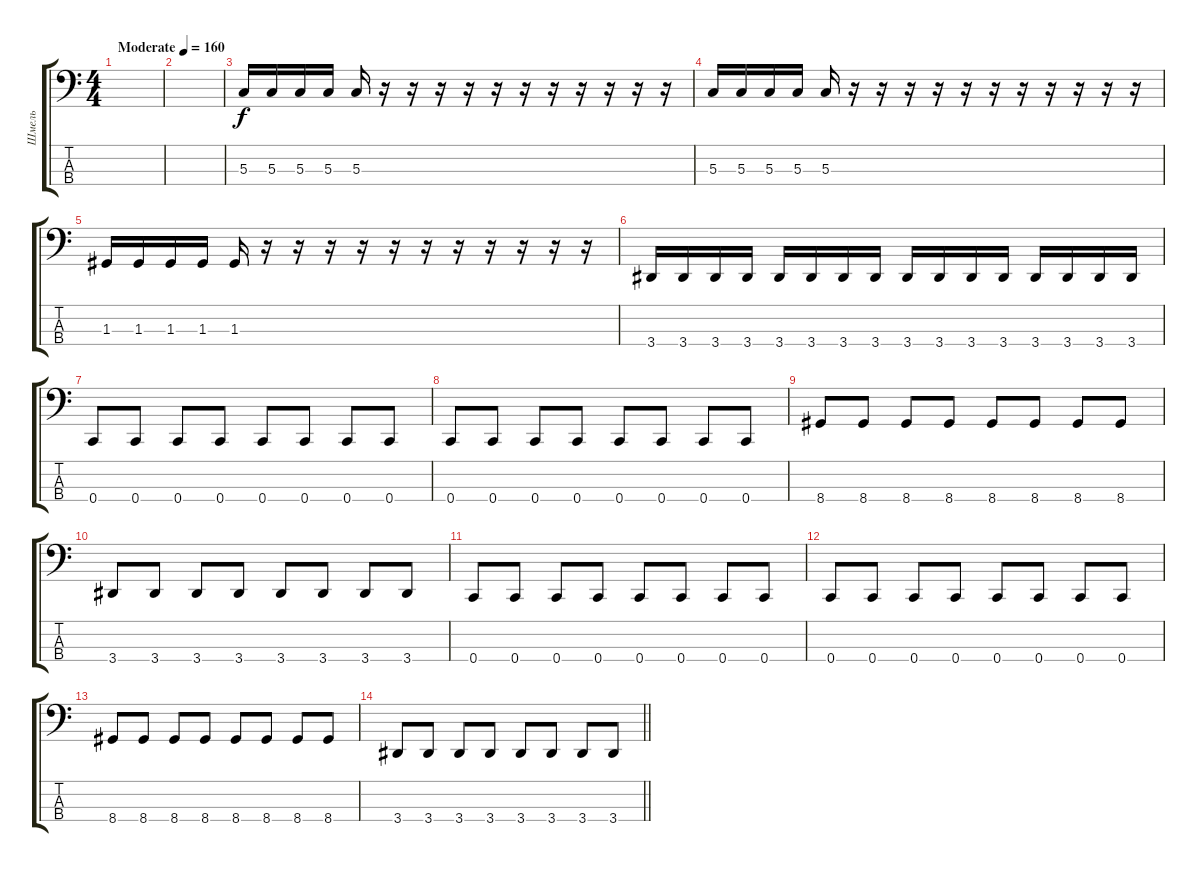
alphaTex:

\track ("Шмель" "Шмель") {instrument electricbassfinger}
\staff {score tabs}
\tuning (F2 C2 G1 C1) {hide}
\ts (4 4)
\tempo (160 "Moderate")
\clef f4
\ks c
|
|
5.3.16 5.3.16 5.3.16 5.3.16 5.3.16 r.16 r.16 r.16 r.16 r.16 r.16 r.16 r.16 r.16 r.16 r.16 |
5.3.16 5.3.16 5.3.16 5.3.16 5.3.16 r.16 r.16 r.16 r.16 r.16 r.16 r.16 r.16 r.16 r.16 r.16 |
1.3.16 1.3.16 1.3.16 1.3.16 1.3.16 r.16 r.16 r.16 r.16 r.16 r.16 r.16 r.16 r.16 r.16 r.16 |
3.4.16 3.4.16 3.4.16 3.4.16 3.4.16 3.4.16 3.4.16 3.4.16 3.4.16 3.4.16 3.4.16 3.4.16 3.4.16 3.4.16 3.4.16 3.4.16 |
0.4.8 0.4.8 0.4.8 0.4.8 0.4.8 0.4.8 0.4.8 0.4.8 |
0.4.8 0.4.8 0.4.8 0.4.8 0.4.8 0.4.8 0.4.8 0.4.8 |
8.4.8 8.4.8 8.4.8 8.4.8 8.4.8 8.4.8 8.4.8 8.4.8 |
3.4.8 3.4.8 3.4.8 3.4.8 3.4.8 3.4.8 3.4.8 3.4.8 |
0.4.8 0.4.8 0.4.8 0.4.8 0.4.8 0.4.8 0.4.8 0.4.8 |
0.4.8 0.4.8 0.4.8 0.4.8 0.4.8 0.4.8 0.4.8 0.4.8 |
8.4.8 8.4.8 8.4.8 8.4.8 8.4.8 8.4.8 8.4.8 8.4.8 |
\barLineRight lightlight
3.4.8 3.4.8 3.4.8 3.4.8 3.4.8 3.4.8 3.4.8 3.4.8
